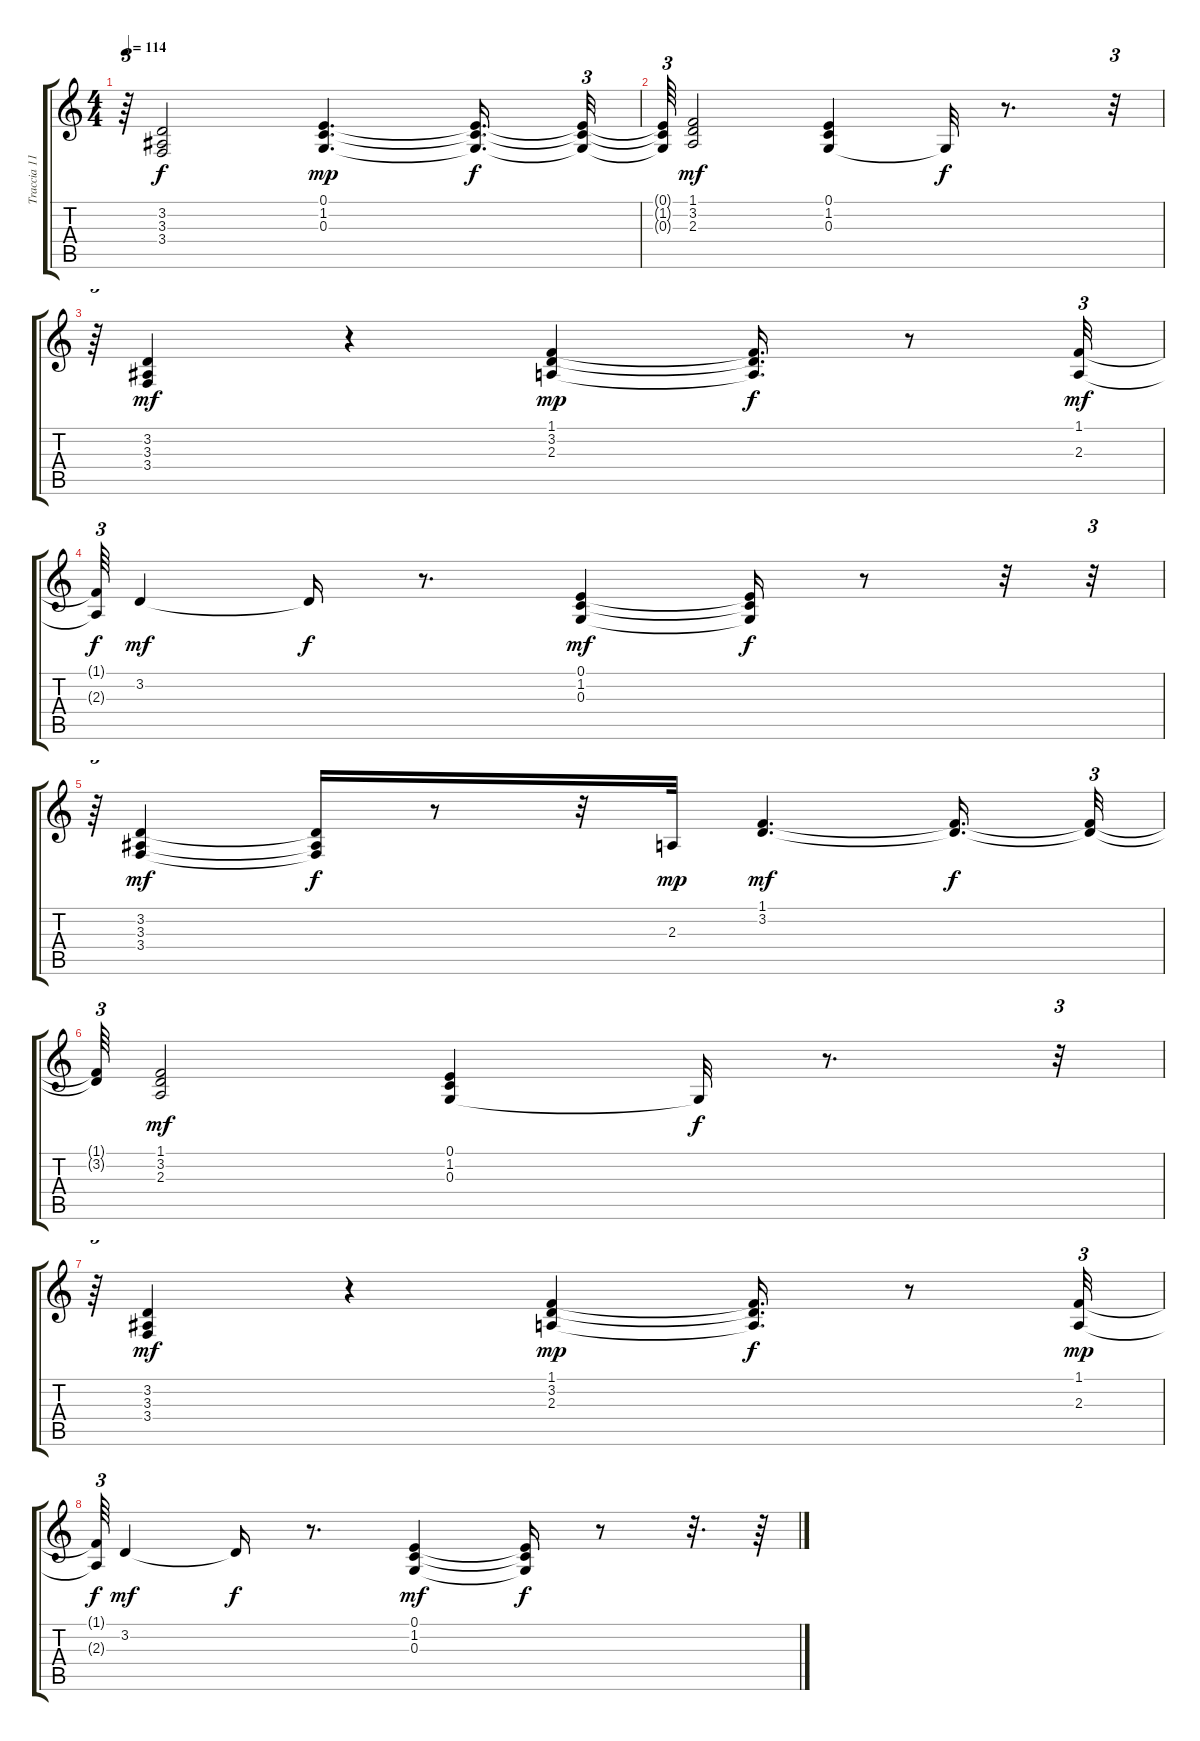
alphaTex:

\track ("Traccia 11" "Traccia 11") {instrument electricpiano1}
\staff {score tabs}
\tuning (E4 B3 G3 D3 A2 E2) {hide}
\ts (4 4)
\tempo 114
\clef g2
\ks c
r.64{tu (3 2) dy f} (3.2 3.3 3.4).2 (0.1 1.2 0.3).4{d dy mp} (0.1{t} 1.2{t} 0.3{t}).16{d dy f} (0.1{t} 1.2{t} 0.3{t}).32{tu (3 2)} |
(0.1{t} 1.2{t} 0.3{t}).64{tu (3 2)} (1.1 3.2 2.3).2{dy mf} (0.1 1.2 0.3).4 0.3{t}.32{dy f} r.8{d} r.32{tu (3 2)} |
r.64{tu (3 2)} (3.2 3.3 3.4).4{dy mf} r.4 (1.1 3.2 2.3).4{dy mp} (1.1{t} 3.2{t} 2.3{t}).16{d dy f} r.8 (1.1 2.3).32{tu (3 2) dy mf} |
(1.1{t} 2.3{t}).64{tu (3 2) dy f} 3.2.4{dy mf} 3.2{t}.16{dy f} r.8{d} (0.1 1.2 0.3).4{dy mf} (0.1{t} 1.2{t} 0.3{t}).16{dy f} r.8 r.32 r.32{tu (3 2)} |
r.64{tu (3 2)} (3.2 3.3 3.4).4{dy mf} (3.2{t} 3.3{t} 3.4{t}).16{dy f} r.8 r.32 2.3.32{dy mp} (1.1 3.2).4{d dy mf} (1.1{t} 3.2{t}).16{d dy f} (1.1{t} 3.2{t}).32{tu (3 2)} |
(1.1{t} 3.2{t}).64{tu (3 2)} (1.1 3.2 2.3).2{dy mf} (0.1 1.2 0.3).4 0.3{t}.32{dy f} r.8{d} r.32{tu (3 2)} |
r.64{tu (3 2)} (3.2 3.3 3.4).4{dy mf} r.4 (1.1 3.2 2.3).4{dy mp} (1.1{t} 3.2{t} 2.3{t}).16{d dy f} r.8 (1.1 2.3).32{tu (3 2) dy mp} |
(1.1{t} 2.3{t}).64{tu (3 2) dy f} 3.2.4{dy mf} 3.2{t}.16{dy f} r.8{d} (0.1 1.2 0.3).4{dy mf} (0.1{t} 1.2{t} 0.3{t}).16{dy f} r.8 r.32{d} r.64
